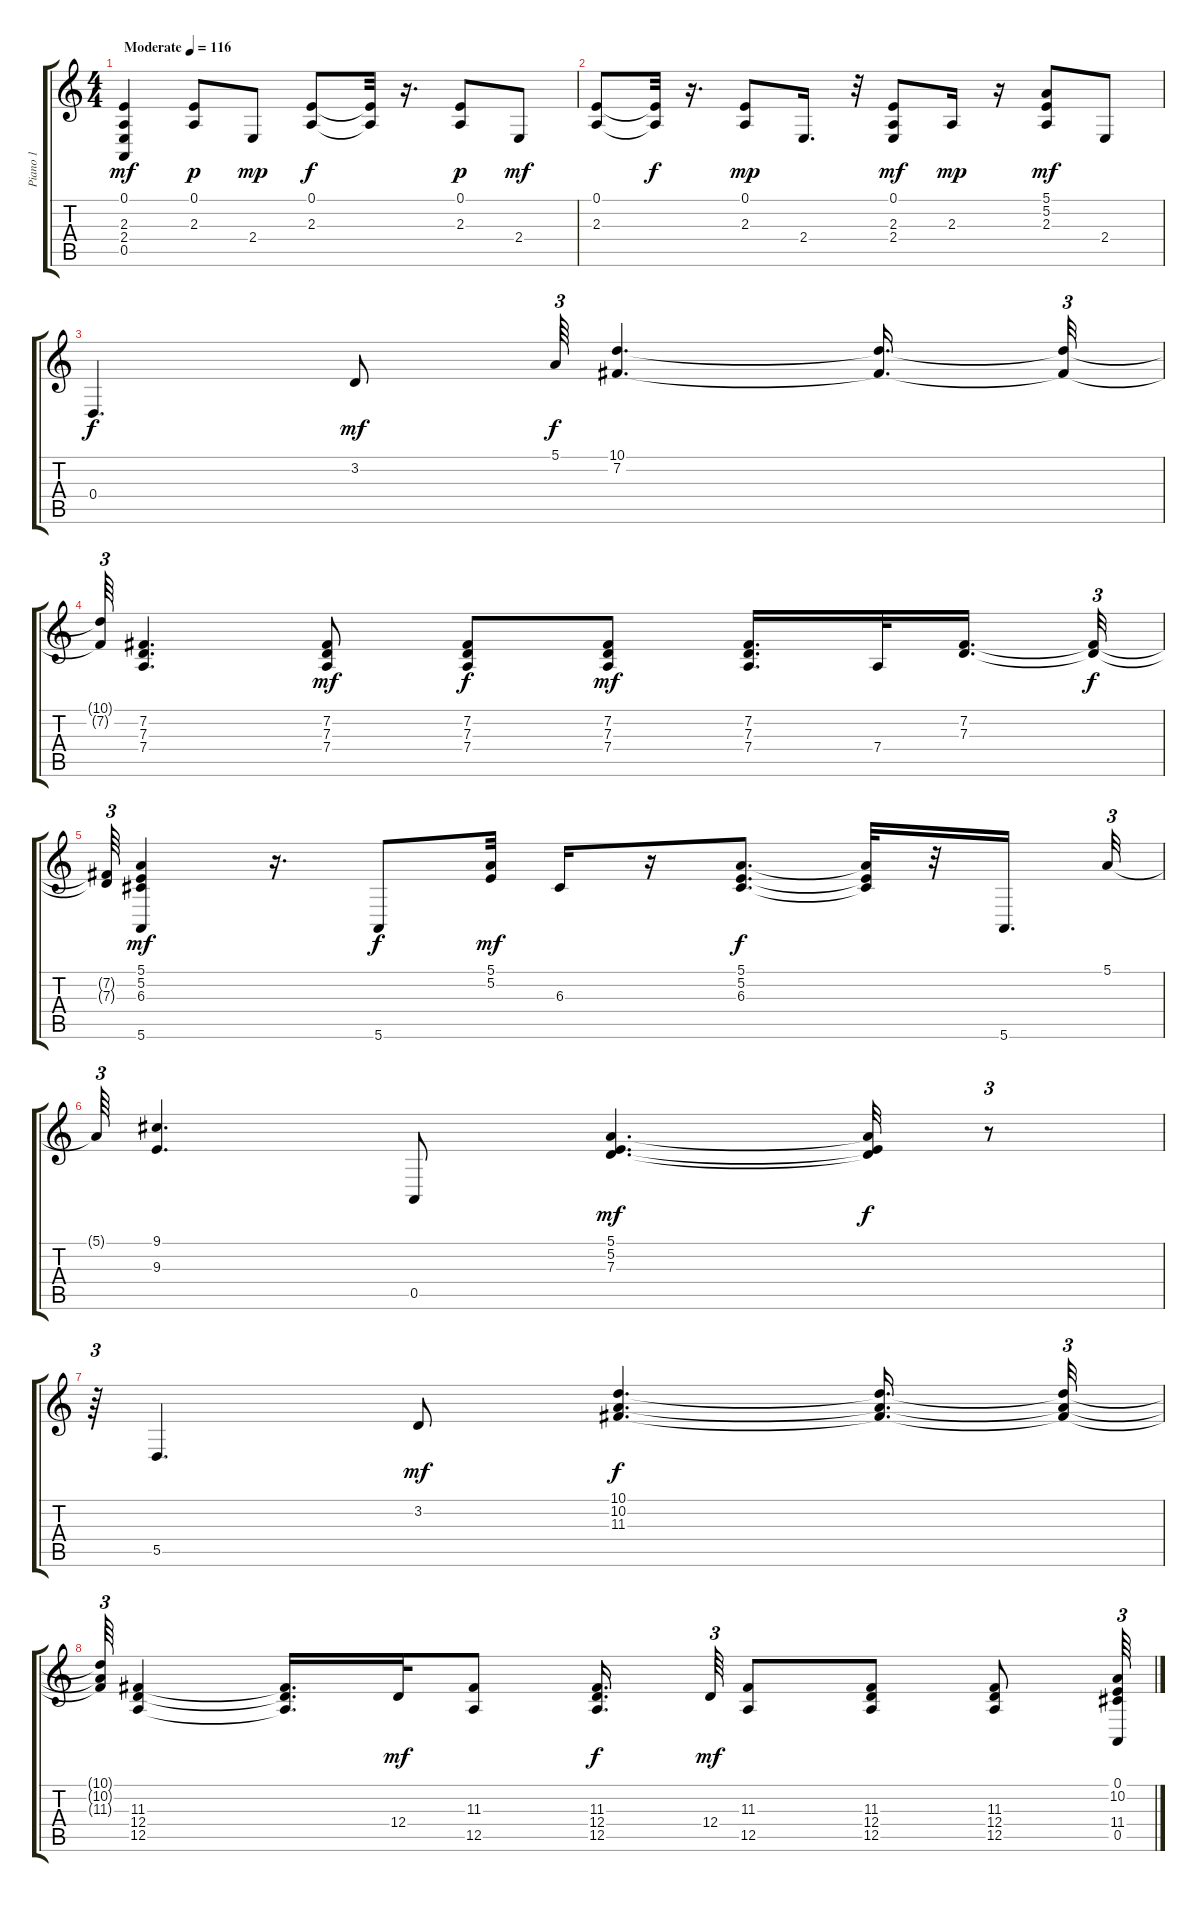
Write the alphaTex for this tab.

\track ("Piano 1 " "Piano 1 ") {instrument acousticgrandpiano}
\staff {score tabs}
\tuning (E4 B3 G3 D3 A2 E2) {hide}
\ts (4 4)
\tempo (116 "Moderate")
\clef g2
\ks c
(0.1 2.3 2.4 0.5).4{dy mf instrument acousticgrandpiano} (0.1 2.3).8{dy p} 2.4.8{dy mp} (0.1 2.3).8{dy f} (0.1{t} 2.3{t}).32 r.16{d} (0.1 2.3).8{dy p} 2.4.8{dy mf} |
(0.1 2.3).8 (0.1{t} 2.3{t}).32{dy f} r.16{d} (0.1 2.3).8{dy mp} 2.4.16{d} r.32 (0.1 2.3 2.4).8{dy mf} 2.3.16{dy mp} r.16 (5.1 5.2 2.3).8{dy mf} 2.4.8 |
0.4.4{d dy f} 3.2.8{dy mf} 5.1.64{tu (3 2) dy f} (10.1 7.2).4{d} (10.1{t} 7.2{t}).16{d} (10.1{t} 7.2{t}).32{tu (3 2)} |
(10.1{t} 7.2{t}).64{tu (3 2)} (7.2 7.3 7.4).4{d} (7.2 7.3 7.4).8{dy mf} (7.2 7.3 7.4).8{dy f} (7.2 7.3 7.4).8{dy mf} (7.2 7.3 7.4).16{d} 7.4.32 (7.2 7.3).16{d} (7.2{t} 7.3{t}).32{tu (3 2) dy f} |
(7.2{t} 7.3{t}).64{tu (3 2)} (5.1 5.2 6.3 5.6).4{dy mf} r.16{d} 5.6.8{dy f} (5.1 5.2).32{dy mf} 6.3.16 r.16 (5.1 5.2 6.3).8{d dy f} (5.1{t} 5.2{t} 6.3{t}).32 r.32 5.6.16{d} 5.1.32{tu (3 2)} |
5.1{t}.64{tu (3 2)} (9.1 9.3).4{d} 0.5.8 (5.1 5.2 7.3).4{d dy mf} (5.1{t} 5.2{t} 7.3{t}).32{dy f} r.8{tu (3 2)} |
r.64{tu (3 2)} 5.5.4{d} 3.2.8{dy mf} (10.1 10.2 11.3).4{d dy f} (10.1{t} 10.2{t} 11.3{t}).16{d} (10.1{t} 10.2{t} 11.3{t}).32{tu (3 2)} |
(10.1{t} 10.2{t} 11.3{t}).64{tu (3 2)} (11.3 12.4 12.5).4 (11.3{t} 12.4{t} 12.5{t}).16{d} 12.4.32{dy mf} (11.3 12.5).8 (11.3 12.4 12.5).16{d dy f} 12.4.64{tu (3 2) dy mf} (11.3 12.5).8 (11.3 12.4 12.5).8 (11.3 12.4 12.5).8 (0.1 10.2 11.4 0.5).64{tu (3 2)}
